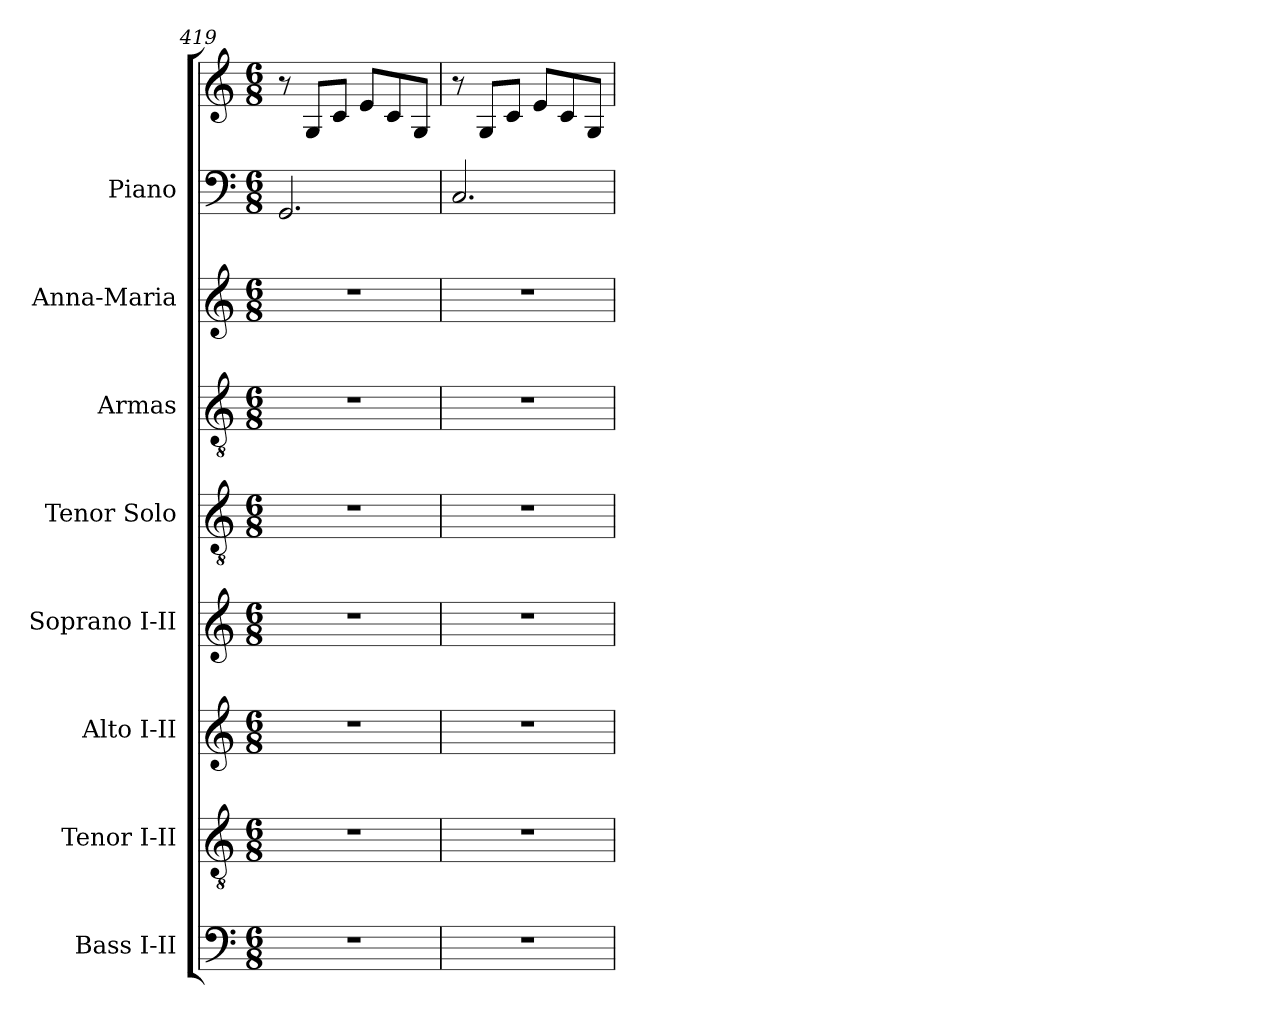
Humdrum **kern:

**kern	**kern	**kern	**kern	**kern	**kern	**kern	**kern	**kern
*part8	*part7	*part6	*part5	*part4	*part3	*part2	*part1	*part1
*staff9	*staff8	*staff7	*staff6	*staff5	*staff4	*staff3	*staff2	*staff1
*I"Bass I-II	*I"Tenor I-II	*I"Alto I-II	*I"Soprano I-II	*I"Tenor Solo	*I"Armas	*I"Anna-Maria	*I"Piano	*
*I'B.	*I'T.	*I'A.	*I'S.	*I'T. Solo	*I'Armas	*I'A-M	*I'Pno.	*
*clefF4	*clefGv2	*clefG2	*clefG2	*clefGv2	*clefGv2	*clefG2	*clefF4	*clefG2
*	*ITrd7c12	*	*	*ITrd7c12	*ITrd7c12	*	*	*
*k[]	*k[]	*k[]	*k[]	*k[]	*k[]	*k[]	*k[]	*k[]
*C:	*C:	*C:	*C:	*C:	*C:	*C:	*C:	*C:
*M6/8	*M6/8	*M6/8	*M6/8	*M6/8	*M6/8	*M6/8	*M6/8	*M6/8
=419	=419	=419	=419	=419	=419	=419	=419	=419
!LO:N:vis=1	!LO:N:vis=1	!LO:N:vis=1	!LO:N:vis=1	!LO:N:vis=1	!LO:N:vis=1	!LO:N:vis=1	!	!
2.r	2.r	2.r	2.r	2.r	2.r	2.r	2.GGi/	8r
.	.	.	.	.	.	.	.	8Gi/L
.	.	.	.	.	.	.	.	8ci/J
.	.	.	.	.	.	.	.	8ei/L
.	.	.	.	.	.	.	.	8ci/
.	.	.	.	.	.	.	.	8Gi/J
=420	=420	=420	=420	=420	=420	=420	=420	=420
!LO:N:vis=1	!LO:N:vis=1	!LO:N:vis=1	!LO:N:vis=1	!LO:N:vis=1	!LO:N:vis=1	!LO:N:vis=1	!	!
2.r	2.r	2.r	2.r	2.r	2.r	2.r	2.Ci/	8r
.	.	.	.	.	.	.	.	8Gi/L
.	.	.	.	.	.	.	.	8ci/J
.	.	.	.	.	.	.	.	8ei/L
.	.	.	.	.	.	.	.	8ci/
.	.	.	.	.	.	.	.	8Gi/J
=	=	=	=	=	=	=	=	=
*-	*-	*-	*-	*-	*-	*-	*-	*-
